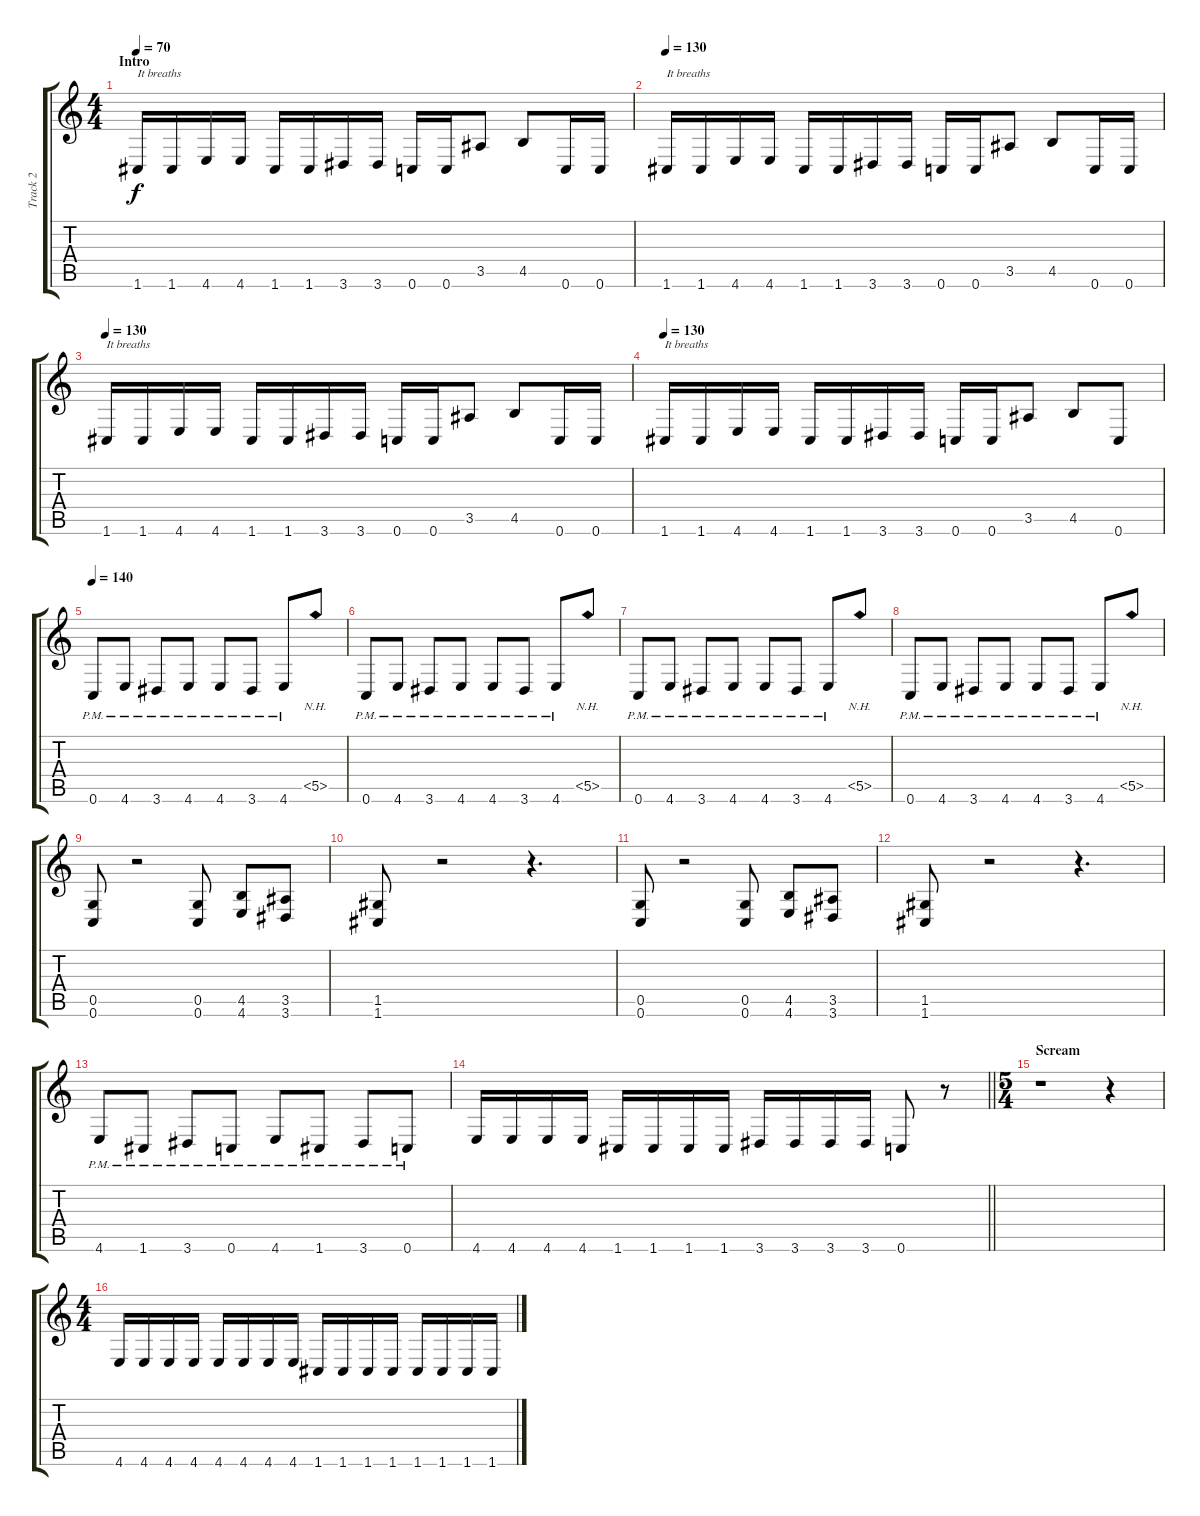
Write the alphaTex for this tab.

\track ("Track 2" "Track 2") {instrument overdrivenguitar}
\staff {score tabs}
\tuning (D4 A3 F3 C3 G2 C2) {hide}
\ts (4 4)
\section ("" "Intro")
\tempo 70
\tempo 130
\tempo 70
\clef g2
\ks c
1.6.16{txt "It breaths" dy f instrument overdrivenguitar} 1.6.16 4.6.16 4.6.16 1.6.16 1.6.16 3.6.16 3.6.16 0.6.16 0.6.16 3.5.8 4.5.8 0.6.16 0.6.16 |
\tempo 130
1.6.16{txt "It breaths"} 1.6.16 4.6.16 4.6.16 1.6.16 1.6.16 3.6.16 3.6.16 0.6.16 0.6.16 3.5.8 4.5.8 0.6.16 0.6.16 |
\tempo 130
1.6.16{txt "It breaths"} 1.6.16 4.6.16 4.6.16 1.6.16 1.6.16 3.6.16 3.6.16 0.6.16 0.6.16 3.5.8 4.5.8 0.6.16 0.6.16 |
\tempo 130
1.6.16{txt "It breaths"} 1.6.16 4.6.16 4.6.16 1.6.16 1.6.16 3.6.16 3.6.16 0.6.16 0.6.16 3.5.8 4.5.8 0.6.8 |
\tempo 140
0.6{pm}.8 4.6{pm}.8 3.6{pm}.8 4.6{pm}.8 4.6{pm}.8 3.6{pm}.8 4.6{pm}.8 5.5{nh}.8 |
0.6{pm}.8 4.6{pm}.8 3.6{pm}.8 4.6{pm}.8 4.6{pm}.8 3.6{pm}.8 4.6{pm}.8 5.5{nh}.8 |
0.6{pm}.8 4.6{pm}.8 3.6{pm}.8 4.6{pm}.8 4.6{pm}.8 3.6{pm}.8 4.6{pm}.8 5.5{nh}.8 |
0.6{pm}.8 4.6{pm}.8 3.6{pm}.8 4.6{pm}.8 4.6{pm}.8 3.6{pm}.8 4.6{pm}.8 5.5{nh}.8 |
(0.5 0.6).8 r.2 (0.5 0.6).8 (4.5 4.6).8 (3.5 3.6).8 |
(1.5 1.6).8 r.2 r.4{d} |
(0.5 0.6).8 r.2 (0.5 0.6).8 (4.5 4.6).8 (3.5 3.6).8 |
(1.5 1.6).8 r.2 r.4{d} |
4.6{pm}.8 1.6{pm}.8 3.6{pm}.8 0.6{pm}.8 4.6{pm}.8 1.6{pm}.8 3.6{pm}.8 0.6{pm}.8 |
\barLineRight lightlight
4.6.16 4.6.16 4.6.16 4.6.16 1.6.16 1.6.16 1.6.16 1.6.16 3.6.16 3.6.16 3.6.16 3.6.16 0.6.8 r.8 |
\ts (5 4)
\section ("" "Scream")
r.1 r.4 |
\ts (4 4)
4.6.16 4.6.16 4.6.16 4.6.16 4.6.16 4.6.16 4.6.16 4.6.16 1.6.16 1.6.16 1.6.16 1.6.16 1.6.16 1.6.16 1.6.16 1.6.16
